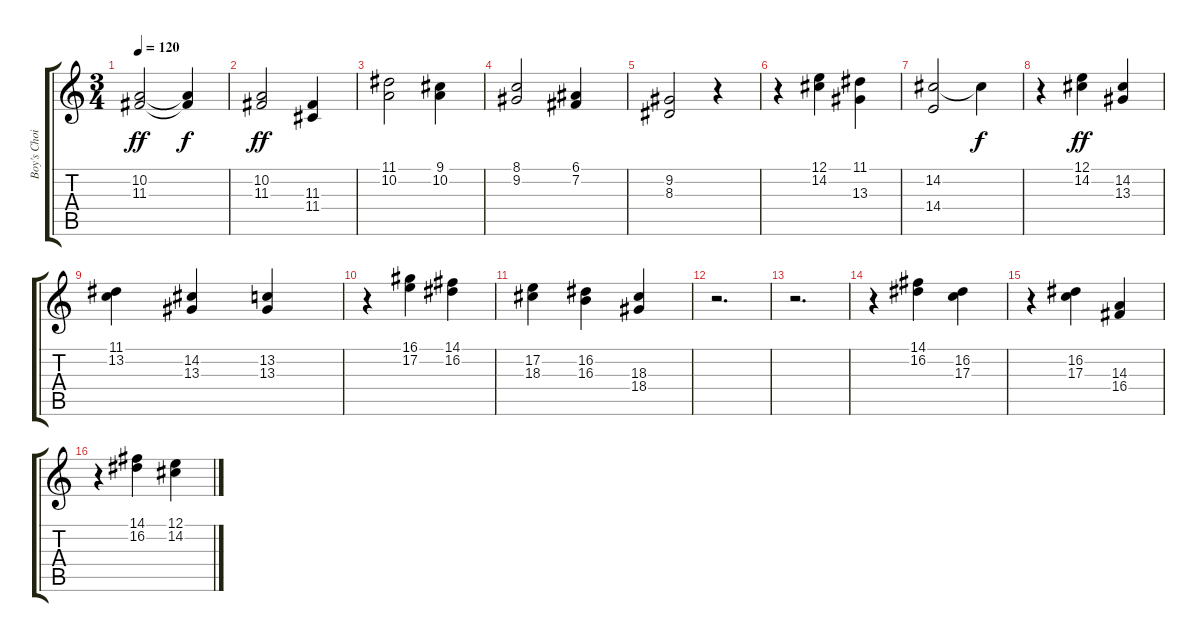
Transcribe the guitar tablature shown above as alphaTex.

\track ("Boy's Choir" "Boy's Choi") {instrument synthvoice}
\staff {score tabs}
\tuning (E4 B3 G3 D3 A2 E2) {hide}
\ts (3 4)
\tempo 120
\clef g2
\ks c
(10.2 11.3).2{dy ff} (10.2{t} 11.3{t}).4{dy f} |
(10.2 11.3).2{dy ff} (11.3 11.4).4 |
(11.1 10.2).2 (9.1 10.2).4 |
(8.1 9.2).2 (6.1 7.2).4 |
(9.2 8.3).2 r.4 |
r.4 (12.1 14.2).4 (11.1 13.3).4 |
(14.2 14.4).2 14.2{t}.4{dy f} |
r.4 (12.1 14.2).4{dy ff} (14.2 13.3).4 |
(11.1 13.2).4 (14.2 13.3).4 (13.2 13.3).4 |
r.4 (16.1 17.2).4 (14.1 16.2).4 |
(17.2 18.3).4 (16.2 16.3).4 (18.3 18.4).4 |
r.2{d} |
r.2{d} |
r.4 (14.1 16.2).4 (16.2 17.3).4 |
r.4 (16.2 17.3).4 (14.3 16.4).4 |
r.4 (14.1 16.2).4 (12.1 14.2).4
